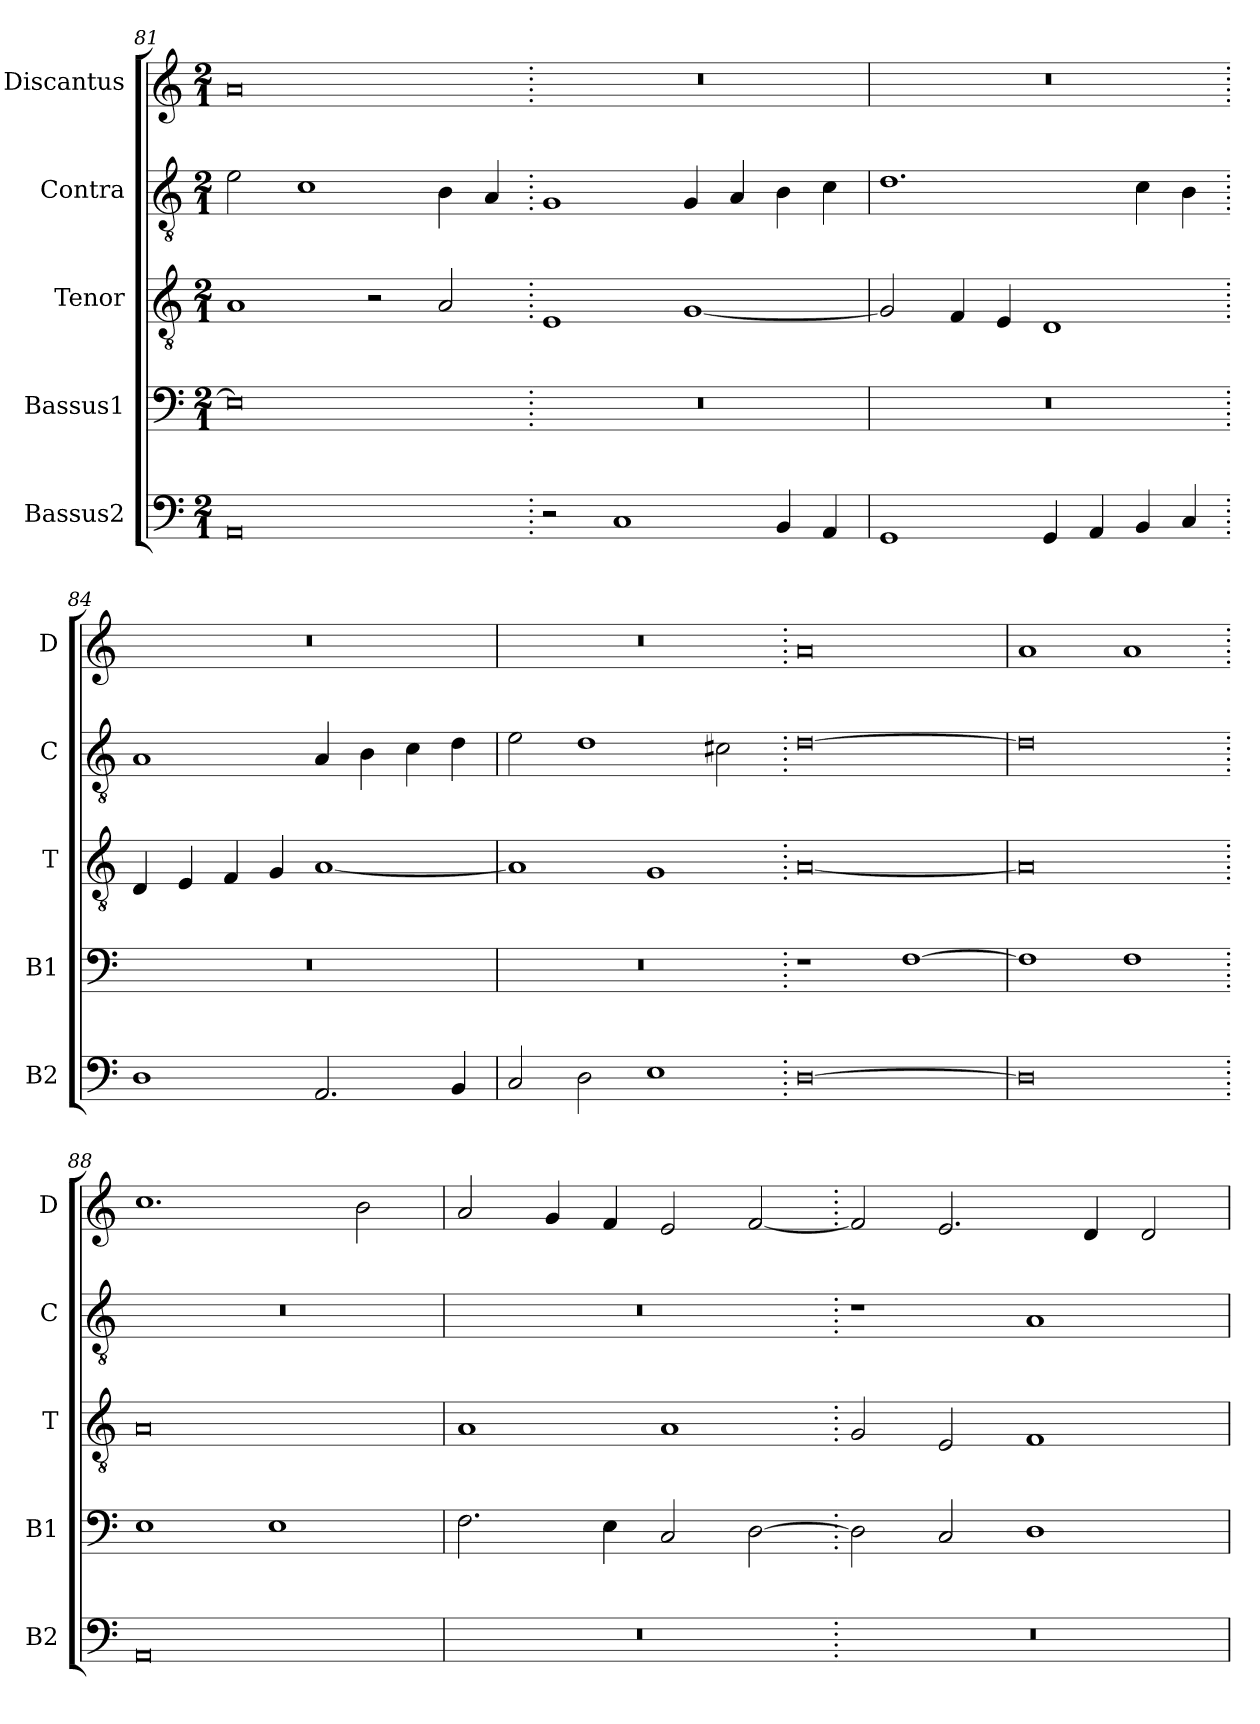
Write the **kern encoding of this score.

**kern	**kern	**kern	**kern	**kern
*part5	*part4	*part3	*part2	*part1
*staff5	*staff4	*staff3	*staff2	*staff1
*I"Bassus2	*I"Bassus1	*I"Tenor	*I"Contra	*I"Discantus
*I'B2	*I'B1	*I'T	*I'C	*I'D
*clefF4	*clefF4	*clefGv2	*clefGv2	*clefG2
*k[]	*k[]	*k[]	*k[]	*k[]
*M2/1	*M2/1	*M2/1	*M2/1	*M2/1
=81	=81	=81	=81	=81
0AA	0E]	1A	2e\	0a
.	.	.	1c	.
.	.	2r	.	.
.	.	2A/	4B\	.
.	.	.	4A/	.
=82.	=82.	=82.	=82.	=82.
2r	0r	1E	1G	0r
1C	.	.	.	.
.	.	[1G	4G/	.
.	.	.	4A/	.
4BB/	.	.	4B\	.
4AA/	.	.	4c\	.
=83	=83	=83	=83	=83
1GG	0r	2G/]	1.d	0r
.	.	4F/	.	.
.	.	4E/	.	.
4GG/	.	1D	.	.
4AA/	.	.	.	.
4BB/	.	.	4c\	.
4C/	.	.	4B\	.
=84.	=84.	=84.	=84.	=84.
1D	0r	4D/	1A	0r
.	.	4E/	.	.
.	.	4F/	.	.
.	.	4G/	.	.
2.AA/	.	[1A	4A/	.
.	.	.	4B\	.
.	.	.	4c\	.
4BB/	.	.	4d\	.
=85	=85	=85	=85	=85
2C/	0r	1A]	2e\	0r
2D\	.	.	1d	.
1E	.	1G	.	.
.	.	.	2c#X\	.
=86.	=86.	=86.	=86.	=86.
[0D	1r	[0A	[0d	0a
.	[1F	.	.	.
=87	=87	=87	=87	=87
0D]	1F]	0A]	0d]	1a
.	1F	.	.	1a
=88.	=88.	=88.	=88.	=88.
0AA	1E	0A	0r	1.cc
.	1E	.	.	.
.	.	.	.	2b\
=89	=89	=89	=89	=89
0r	2.F\	1A	0r	2a/
.	.	.	.	4g/
.	4E\	.	.	4f/
.	2C/	1A	.	2e/
.	[2D\	.	.	[2f/
=90.	=90.	=90.	=90.	=90.
0r	2D\]	2G/	1r	2f/]
.	2C/	2E/	.	2.e/
.	1D	1F	1A	.
.	.	.	.	4d/
.	.	.	.	2d/
=	=	=	=	=
*-	*-	*-	*-	*-
